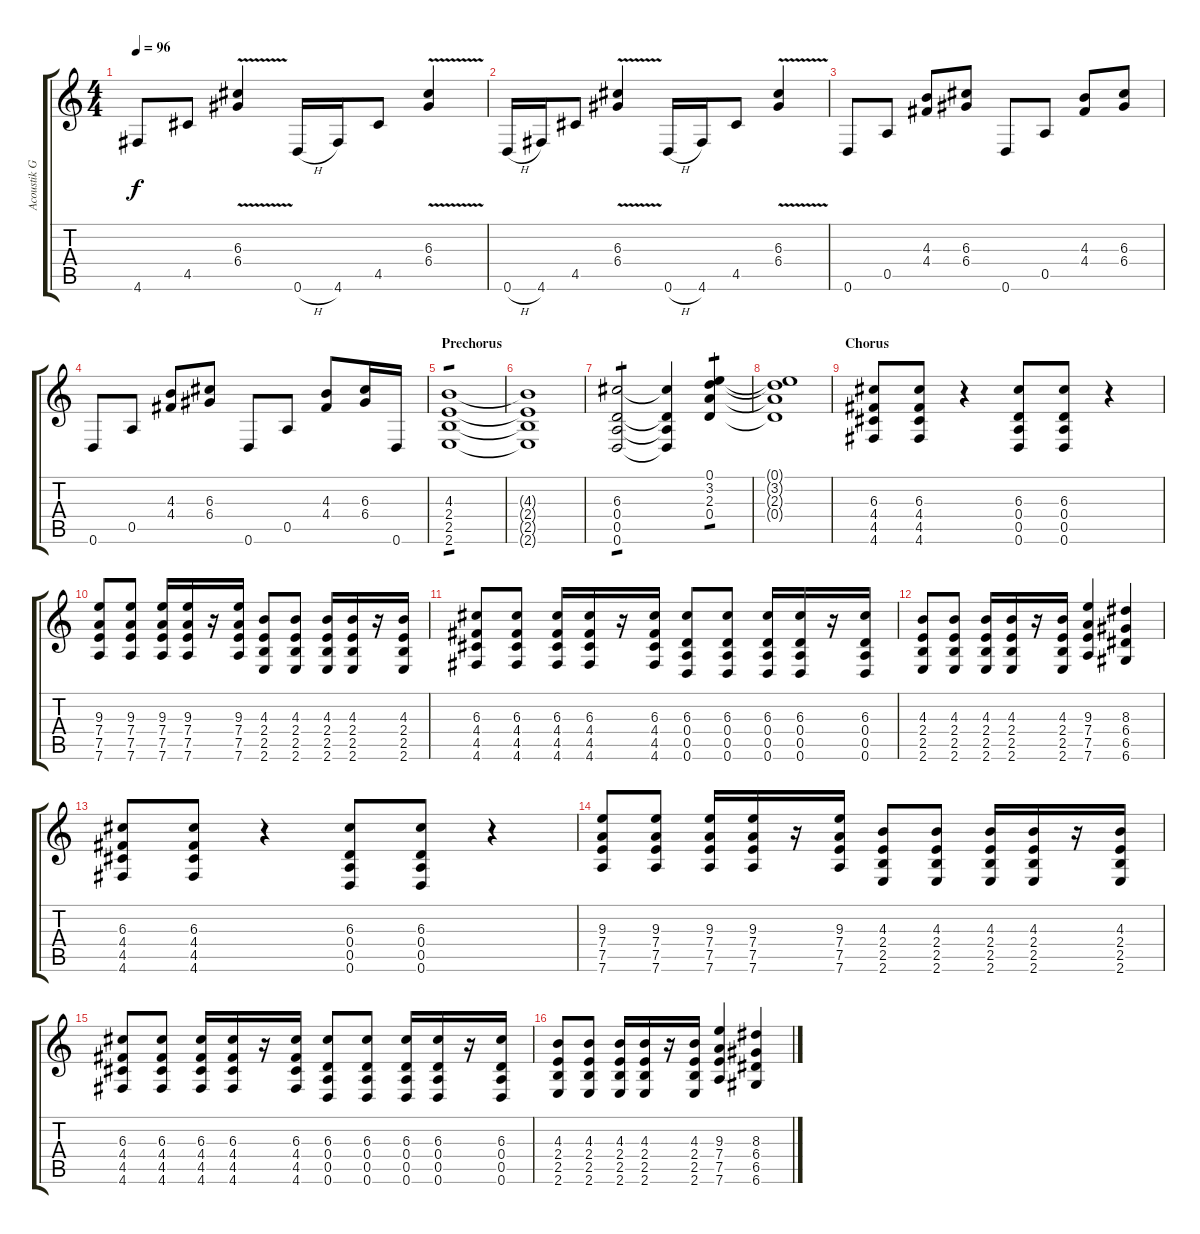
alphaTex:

\track ("Acoustik Guitar" "Acoustik G") {instrument acousticguitarsteel}
\staff {score tabs}
\tuning (E4 B3 G3 D3 A2 D2) {hide}
\ts (4 4)
\tempo 96
\clef g2
\ks c
4.6.8{dy f} 4.5.8 (6.3{v} 6.4{v}).4 0.6{h}.16 4.6.16 4.5.8 (6.3{v} 6.4{v}).4 |
0.6{h}.16 4.6.16 4.5.8 (6.3{v} 6.4{v}).4 0.6{h}.16 4.6.16 4.5.8 (6.3{v} 6.4{v}).4 |
0.6.8 0.5.8 (4.3 4.4).8 (6.3 6.4).8 0.6.8 0.5.8 (4.3 4.4).8 (6.3 6.4).8 |
0.6.8 0.5.8 (4.3 4.4).8 (6.3 6.4).8 0.6.8 0.5.8 (4.3 4.4).8 (6.3 6.4).16 0.6.16 |
\section ("" "Prechorus")
(4.3 2.4 2.5 2.6).1{tp 1 balance 8 instrument distortionguitar} |
(4.3{t} 2.4{t} 2.5{t} 2.6{t}).1 |
(6.3 0.4 0.5 0.6).2{tp 1} (6.3{t} 0.4{t} 0.5{t} 0.6{t}).4 (0.1 3.2 2.3 0.4).4{tp 1} |
(0.1{t} 3.2{t} 2.3{t} 0.4{t}).1 |
\section ("" "Chorus")
(6.3 4.4 4.5 4.6).8{balance 8 instrument distortionguitar} (6.3 4.4 4.5 4.6).8 r.4 (6.3 0.4 0.5 0.6).8 (6.3 0.4 0.5 0.6).8 r.4 |
(9.3 7.4 7.5 7.6).8 (9.3 7.4 7.5 7.6).8 (9.3 7.4 7.5 7.6).16 (9.3 7.4 7.5 7.6).16 r.16 (9.3 7.4 7.5 7.6).16 (4.3 2.4 2.5 2.6).8 (4.3 2.4 2.5 2.6).8 (4.3 2.4 2.5 2.6).16 (4.3 2.4 2.5 2.6).16 r.16 (4.3 2.4 2.5 2.6).16 |
(6.3 4.4 4.5 4.6).8 (6.3 4.4 4.5 4.6).8 (6.3 4.4 4.5 4.6).16 (6.3 4.4 4.5 4.6).16 r.16 (6.3 4.4 4.5 4.6).16 (6.3 0.4 0.5 0.6).8 (6.3 0.4 0.5 0.6).8 (6.3 0.4 0.5 0.6).16 (6.3 0.4 0.5 0.6).16 r.16 (6.3 0.4 0.5 0.6).16 |
(4.3 2.4 2.5 2.6).8 (4.3 2.4 2.5 2.6).8 (4.3 2.4 2.5 2.6).16 (4.3 2.4 2.5 2.6).16 r.16 (4.3 2.4 2.5 2.6).16 (9.3 7.4 7.5 7.6).4 (8.3 6.4 6.5 6.6).4 |
(6.3 4.4 4.5 4.6).8 (6.3 4.4 4.5 4.6).8 r.4 (6.3 0.4 0.5 0.6).8 (6.3 0.4 0.5 0.6).8 r.4 |
(9.3 7.4 7.5 7.6).8 (9.3 7.4 7.5 7.6).8 (9.3 7.4 7.5 7.6).16 (9.3 7.4 7.5 7.6).16 r.16 (9.3 7.4 7.5 7.6).16 (4.3 2.4 2.5 2.6).8 (4.3 2.4 2.5 2.6).8 (4.3 2.4 2.5 2.6).16 (4.3 2.4 2.5 2.6).16 r.16 (4.3 2.4 2.5 2.6).16 |
(6.3 4.4 4.5 4.6).8 (6.3 4.4 4.5 4.6).8 (6.3 4.4 4.5 4.6).16 (6.3 4.4 4.5 4.6).16 r.16 (6.3 4.4 4.5 4.6).16 (6.3 0.4 0.5 0.6).8 (6.3 0.4 0.5 0.6).8 (6.3 0.4 0.5 0.6).16 (6.3 0.4 0.5 0.6).16 r.16 (6.3 0.4 0.5 0.6).16 |
(4.3 2.4 2.5 2.6).8 (4.3 2.4 2.5 2.6).8 (4.3 2.4 2.5 2.6).16 (4.3 2.4 2.5 2.6).16 r.16 (4.3 2.4 2.5 2.6).16 (9.3 7.4 7.5 7.6).4 (8.3 6.4 6.5 6.6).4
